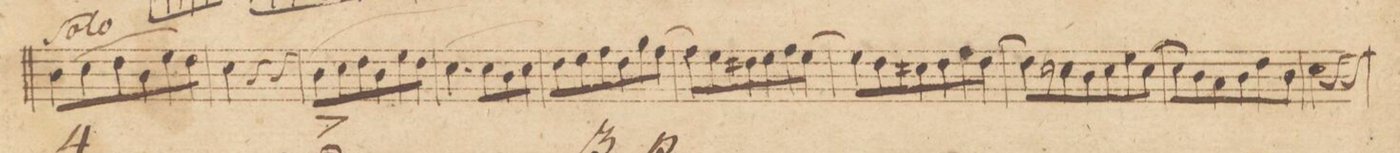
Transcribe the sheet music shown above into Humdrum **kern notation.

**kern	**dynam
*I"Oboe I. i 2.	*
*clefG2	*
*k[]	*
*M3/4	*
(8b\L	.
8cc\	.
8dd\	.
8b\	.
8ee\	.
8dd\J)	.
=82	=82
4cc\	.
4r	.
4r	.
=83	=83
(8b\L	.
8cc\	.
8dd\	.
8b\	.
8ee\	.
8dd\J)	.
=84	=84
(4.cc\	.
8cc\L	.
8b\	.
8cc\J)	.
=85	=85
8dd\L	.
8ee\	.
8ff\	.
8dd\	.
8gg\	.
[8ff\J	.
=86	=86
8ff\L]	.
8ee\	.
8dd#X\	.
8ee\	.
8ff\	.
[8ee\J	.
=87	=87
8ee\L]	.
8dd\	.
8cc#X\	.
8dd\	.
8ff\	.
[8dd\J	.
=88	=88
8dd\L]	.
8ccn\	.
8b\	.
8cc\	.
8ee\	.
[8cc\J	.
=89	=89
8cc\L]	.
8b\	.
8a\	.
8b\	.
8dd\	.
8b\J	.
=90	=90
4cc\	.
4r	.
4r	.
=91	=91
*-	*-
